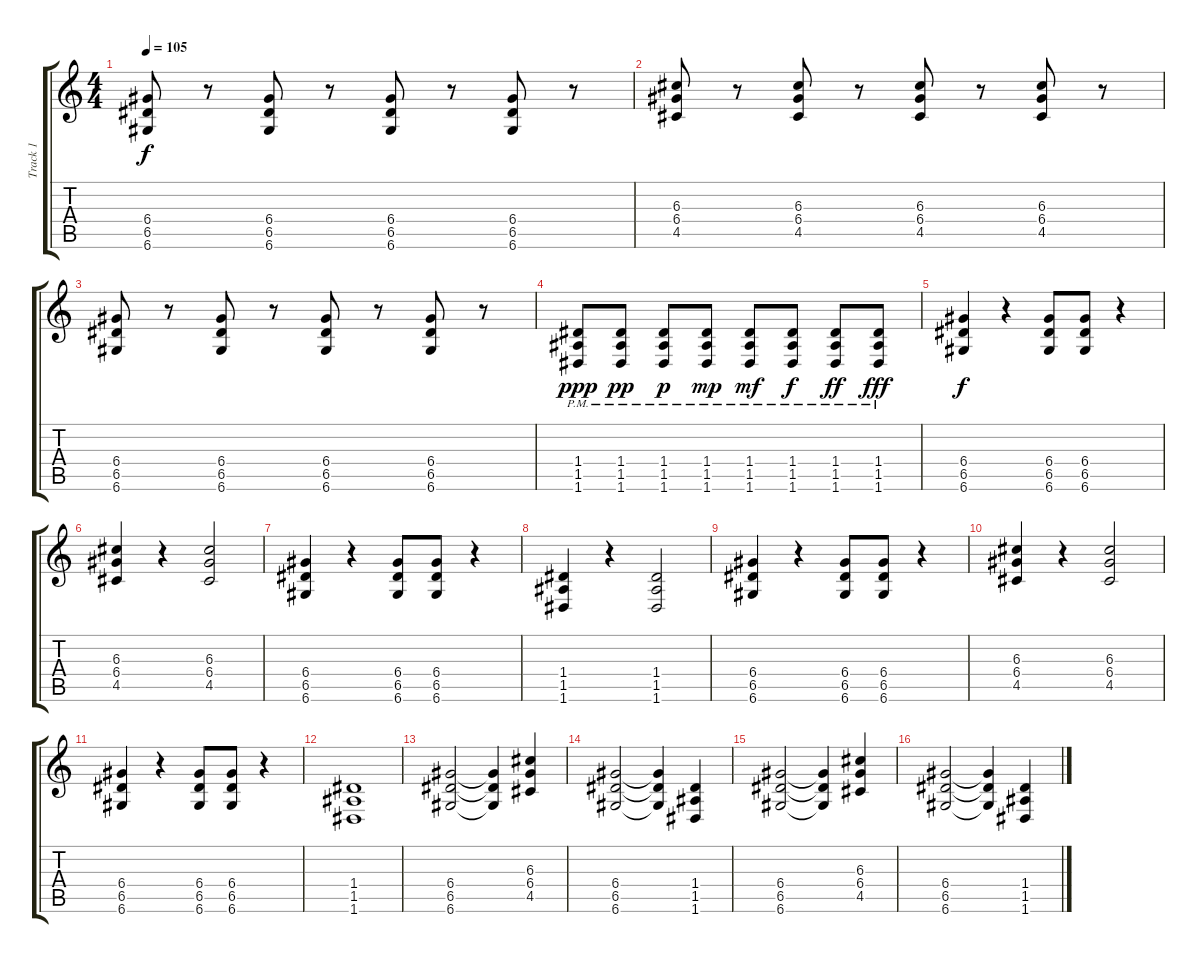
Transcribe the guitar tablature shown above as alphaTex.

\track ("Track 1" "Track 1") {instrument distortionguitar}
\staff {score tabs}
\tuning (E4 B3 G3 D3 A2 D2) {hide}
\ts (4 4)
\tempo 105
\clef g2
\ks c
(6.4 6.5 6.6).8{dy f} r.8 (6.4 6.5 6.6).8 r.8 (6.4 6.5 6.6).8 r.8 (6.4 6.5 6.6).8 r.8 |
(6.3 6.4 4.5).8 r.8 (6.3 6.4 4.5).8 r.8 (6.3 6.4 4.5).8 r.8 (6.3 6.4 4.5).8 r.8 |
(6.4 6.5 6.6).8 r.8 (6.4 6.5 6.6).8 r.8 (6.4 6.5 6.6).8 r.8 (6.4 6.5 6.6).8 r.8 |
(1.4{pm} 1.5{pm} 1.6{pm}).8{dy ppp} (1.4{pm} 1.5{pm} 1.6{pm}).8{dy pp} (1.4{pm} 1.5{pm} 1.6{pm}).8{dy p} (1.4{pm} 1.5{pm} 1.6{pm}).8{dy mp} (1.4{pm} 1.5{pm} 1.6{pm}).8{dy mf} (1.4{pm} 1.5{pm} 1.6{pm}).8{dy f} (1.4{pm} 1.5{pm} 1.6{pm}).8{dy ff} (1.4{pm} 1.5{pm} 1.6{pm}).8{dy fff} |
(6.4 6.5 6.6).4{dy f} r.4 (6.4 6.5 6.6).8 (6.4 6.5 6.6).8 r.4 |
(6.3 6.4 4.5).4 r.4 (6.3 6.4 4.5).2 |
(6.4 6.5 6.6).4 r.4 (6.4 6.5 6.6).8 (6.4 6.5 6.6).8 r.4 |
(1.4 1.5 1.6).4 r.4 (1.4 1.5 1.6).2 |
(6.4 6.5 6.6).4 r.4 (6.4 6.5 6.6).8 (6.4 6.5 6.6).8 r.4 |
(6.3 6.4 4.5).4 r.4 (6.3 6.4 4.5).2 |
(6.4 6.5 6.6).4 r.4 (6.4 6.5 6.6).8 (6.4 6.5 6.6).8 r.4 |
(1.4 1.5 1.6).1 |
(6.4 6.5 6.6).2 (6.4{t} 6.5{t} 6.6{t}).4 (6.3 6.4 4.5).4 |
(6.4 6.5 6.6).2 (6.4{t} 6.5{t} 6.6{t}).4 (1.4 1.5 1.6).4 |
(6.4 6.5 6.6).2 (6.4{t} 6.5{t} 6.6{t}).4 (6.3 6.4 4.5).4 |
(6.4 6.5 6.6).2 (6.4{t} 6.5{t} 6.6{t}).4 (1.4 1.5 1.6).4
